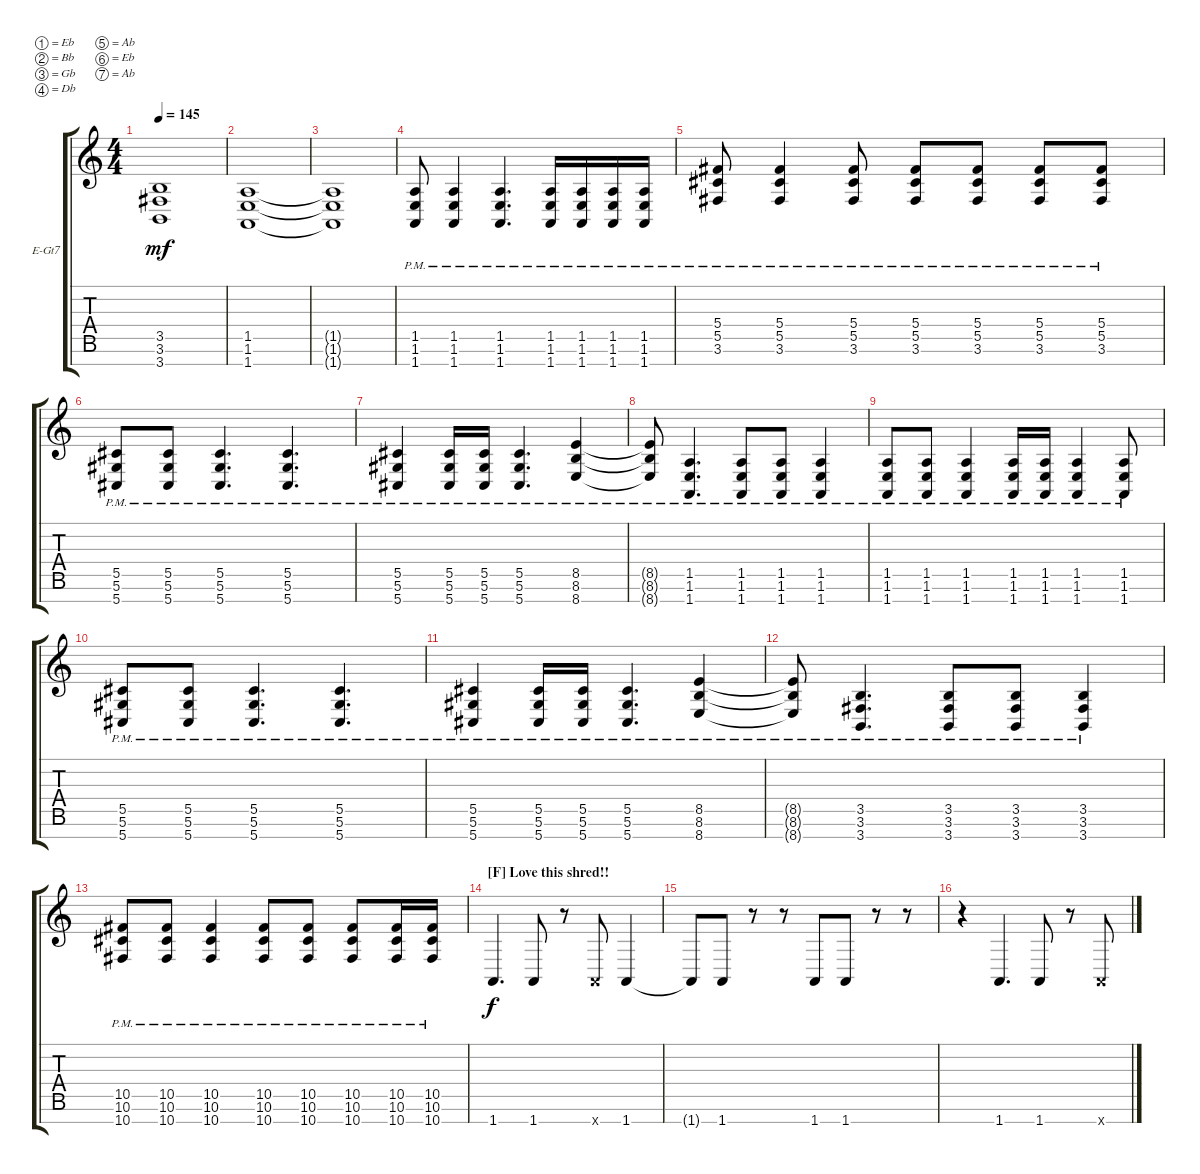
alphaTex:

\defaultSystemsLayout 4
\bracketExtendMode groupsimilarinstruments
\firstSystemTrackNameOrientation horizontal
\otherSystemsTrackNameOrientation horizontal
\track ("Guitar 1" "E-Gt7") {instrument distortionguitar}
\staff {score tabs}
\tuning (Eb4 Bb3 Gb3 Db3 Ab2 Eb2 Ab1)
\ts (4 4)
\tempo 145
\clef g2
\ks c
(3.7 3.5 3.6).1{dy mf} |
(1.7 1.6 1.5).1 |
(1.7{t} 1.6{t} 1.5{t}).1 |
(1.5{pm} 1.6{pm} 1.7{pm}).8 (1.7{pm} 1.6{pm} 1.5{pm}).4 (1.7{pm} 1.6{pm} 1.5{pm}).4{d} (1.7{pm} 1.6{pm} 1.5{pm}).16 (1.5{pm} 1.6{pm} 1.7{pm}).16 (1.5{pm} 1.6{pm} 1.7{pm}).16 (1.5{pm} 1.6{pm} 1.7{pm}).16 |
(5.4{pm} 5.5{pm} 3.6{pm}).8 (3.6{pm} 5.5{pm} 5.4{pm}).4 (3.6{pm} 5.5{pm} 5.4{pm}).8 (3.6{pm} 5.4{pm} 5.5{pm}).8 (3.6{pm} 5.4{pm} 5.5{pm}).8 (3.6{pm} 5.5{pm} 5.4{pm}).8 (3.6{pm} 5.5{pm} 5.4{pm}).8 |
(5.7{pm} 5.6{pm} 5.5{pm}).8 (5.7{pm} 5.6{pm} 5.5{pm}).8 (5.5{pm} 5.6{pm} 5.7{pm}).4{d} (5.7{pm} 5.6{pm} 5.5{pm}).4{d} |
(5.7{pm} 5.6{pm} 5.5{pm}).4 (5.7{pm} 5.6{pm} 5.5{pm}).16 (5.5{pm} 5.6{pm} 5.7{pm}).16 (5.7{pm} 5.6{pm} 5.5{pm}).4{d} (8.7{pm} 8.6{pm} 8.5{pm}).4 |
(8.7{pm t} 8.6{pm t} 8.5{pm t}).8 (1.7{pm} 1.6{pm} 1.5{pm}).4{d} (1.7{pm} 1.6{pm} 1.5{pm}).8 (1.5{pm} 1.6{pm} 1.7{pm}).8 (1.5{pm} 1.6{pm} 1.7{pm}).4 |
(1.7{pm} 1.6{pm} 1.5{pm}).8 (1.7{pm} 1.5{pm} 1.6{pm}).8 (1.7{pm} 1.5{pm} 1.6{pm}).4 (1.7{pm} 1.5{pm} 1.6{pm}).16 (1.7{pm} 1.5{pm} 1.6{pm}).16 (1.7{pm} 1.5{pm} 1.6{pm}).4 (1.7{pm} 1.5{pm} 1.6{pm}).8 |
(5.7{pm} 5.6{pm} 5.5{pm}).8 (5.7{pm} 5.6{pm} 5.5{pm}).8 (5.5{pm} 5.6{pm} 5.7{pm}).4{d} (5.7{pm} 5.6{pm} 5.5{pm}).4{d} |
(5.7{pm} 5.6{pm} 5.5{pm}).4 (5.7{pm} 5.6{pm} 5.5{pm}).16 (5.5{pm} 5.6{pm} 5.7{pm}).16 (5.7{pm} 5.6{pm} 5.5{pm}).4{d} (8.7{pm} 8.6{pm} 8.5{pm}).4 |
(8.7{pm t} 8.6{pm t} 8.5{pm t}).8 (3.7{pm} 3.6{pm} 3.5{pm}).4{d} (3.7{pm} 3.6{pm} 3.5{pm}).8 (3.5{pm} 3.6{pm} 3.7{pm}).8 (3.5{pm} 3.6{pm} 3.7{pm}).4 |
(10.7{pm} 10.6{pm} 10.5{pm}).8 (10.7{pm} 10.5{pm} 10.6{pm}).8 (10.7{pm} 10.5{pm} 10.6{pm}).4 (10.7{pm} 10.5{pm} 10.6{pm}).8 (10.7{pm} 10.5{pm} 10.6{pm}).8 (10.7{pm} 10.6{pm} 10.5{pm}).8 (10.7{pm} 10.5{pm} 10.6{pm}).16 (10.7{pm} 10.5{pm} 10.6{pm}).16 |
\section ("F" "Love this shred!!")
1.7.4{d dy f} 1.7.8 r.8 1.7{x}.8 1.7.4 |
1.7{t}.8 1.7.8 r.8 r.8 1.7.8 1.7.8 r.8 r.8 |
r.4 1.7.4{d} 1.7.8 r.8 1.7{x}.8
